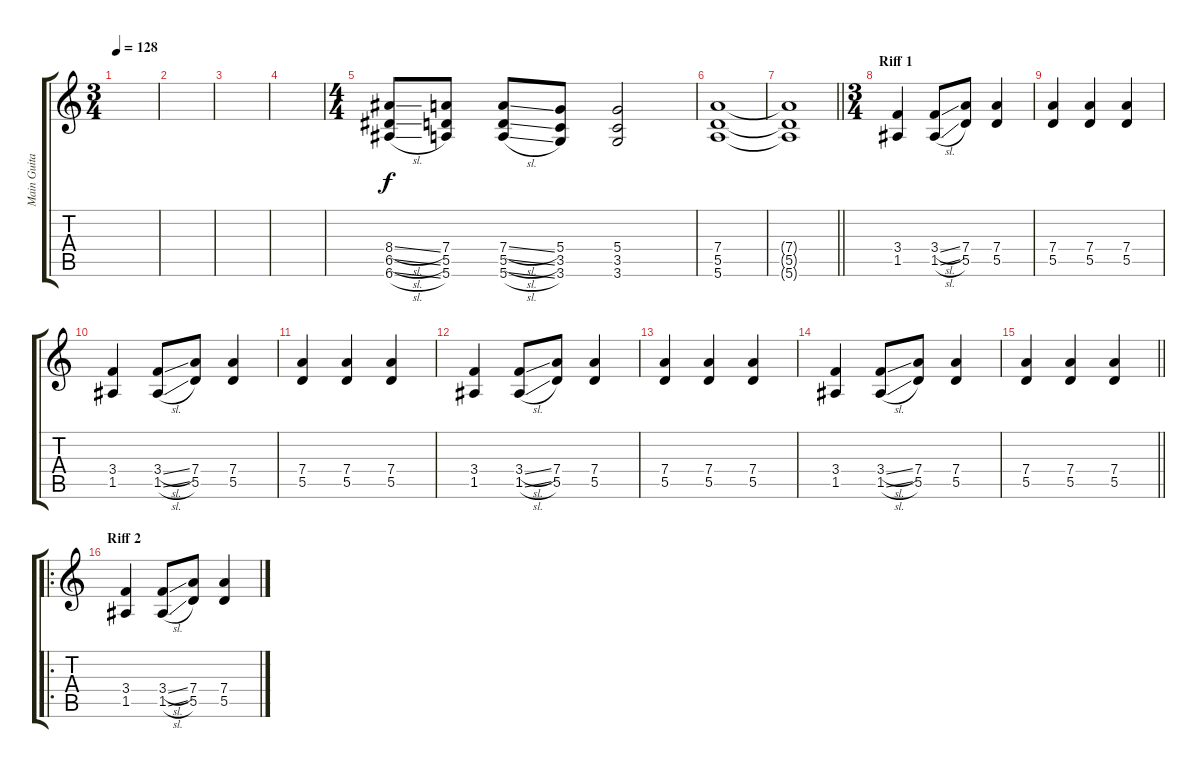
\track ("Main Guitar" "Main Guita") {instrument electricguitarjazz}
\staff {score tabs}
\tuning (E4 B3 G3 D3 A2 E2) {hide}
\ts (3 4)
\tempo 128
\clef g2
\ks c
|
|
|
|
\ts (4 4)
(8.4{sl} 6.5{sl} 6.6{sl}).8 (7.4 5.5 5.6).8 (7.4{sl} 5.5{sl} 5.6{sl}).8 (5.4 3.5 3.6).8 (5.4 3.5 3.6).2 |
(7.4 5.5 5.6).1 |
\barLineRight lightlight
(7.4{t} 5.5{t} 5.6{t}).1 |
\ts (3 4)
\section ("" "Riff 1")
(3.4 1.5).4 (3.4{sl} 1.5{sl}).8 (7.4 5.5).8 (7.4 5.5).4 |
(7.4 5.5).4 (7.4 5.5).4 (7.4 5.5).4 |
(3.4 1.5).4 (3.4{sl} 1.5{sl}).8 (7.4 5.5).8 (7.4 5.5).4 |
(7.4 5.5).4 (7.4 5.5).4 (7.4 5.5).4 |
(3.4 1.5).4 (3.4{sl} 1.5{sl}).8 (7.4 5.5).8 (7.4 5.5).4 |
(7.4 5.5).4 (7.4 5.5).4 (7.4 5.5).4 |
(3.4 1.5).4 (3.4{sl} 1.5{sl}).8 (7.4 5.5).8 (7.4 5.5).4 |
\barLineRight lightlight
(7.4 5.5).4 (7.4 5.5).4 (7.4 5.5).4 |
\ro
\section ("" "Riff 2")
(3.4 1.5).4 (3.4{sl} 1.5{sl}).8 (7.4 5.5).8 (7.4 5.5).4
